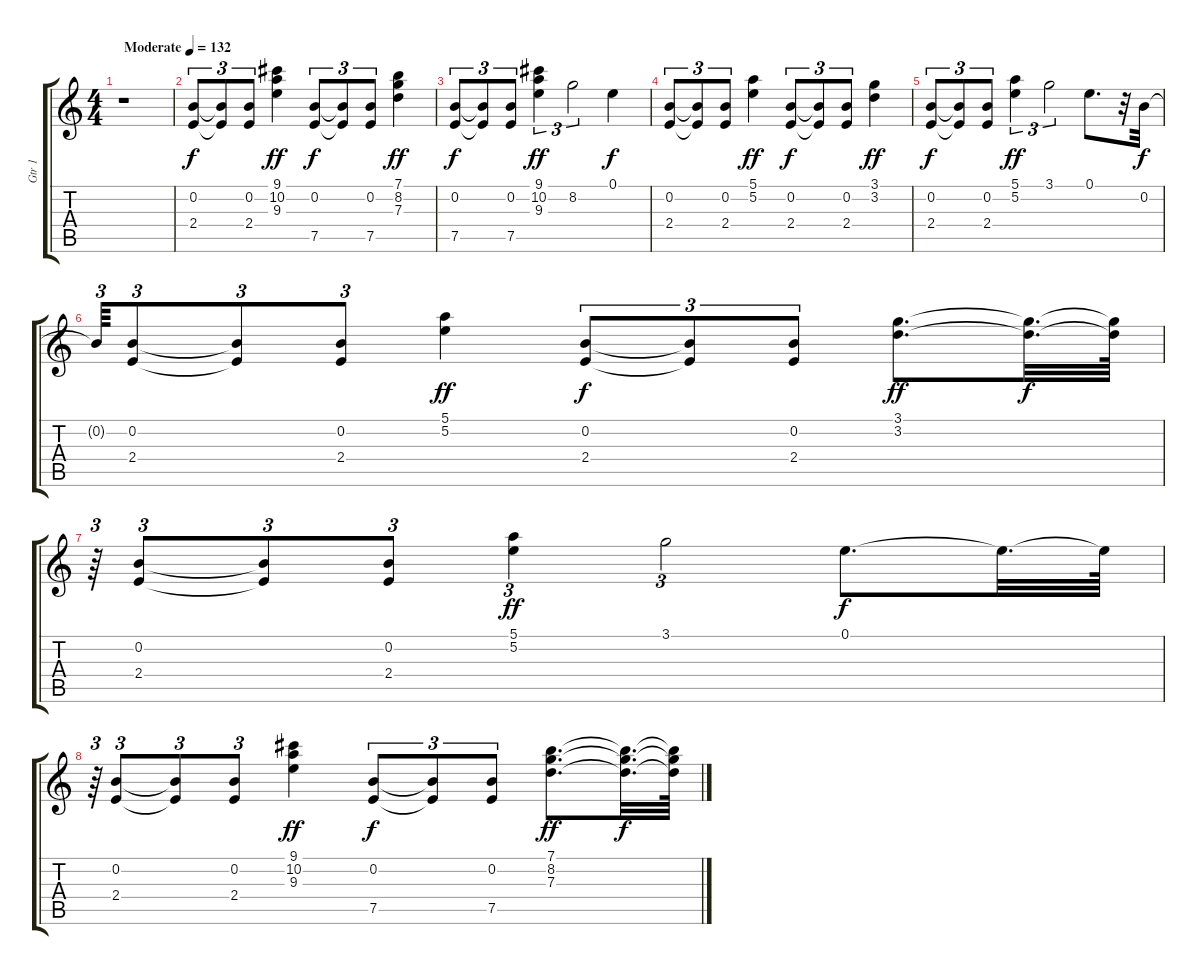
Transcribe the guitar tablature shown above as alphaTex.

\track ("Gtr 1" "Gtr 1") {instrument distortionguitar}
\staff {score tabs}
\tuning (E4 B3 G3 D3 A2 E2) {hide}
\ts (4 4)
\tempo (132 "Moderate")
\clef g2
\ks c
r.1{dy f instrument distortionguitar} |
(0.2 2.4).8{tu (3 2)} (0.2{t} 2.4{t}).8{tu (3 2)} (0.2 2.4).8{tu (3 2)} (9.1 10.2 9.3).4{dy ff} (0.2 7.5).8{tu (3 2) dy f} (0.2{t} 7.5{t}).8{tu (3 2)} (0.2 7.5).8{tu (3 2)} (7.1 8.2 7.3).4{dy ff} |
(0.2 7.5).8{tu (3 2) dy f} (0.2{t} 7.5{t}).8{tu (3 2)} (0.2 7.5).8{tu (3 2)} (9.1 10.2 9.3).4{tu (3 2) dy ff} 8.2.2{tu (3 2)} 0.1.4{dy f} |
(0.2 2.4).8{tu (3 2)} (0.2{t} 2.4{t}).8{tu (3 2)} (0.2 2.4).8{tu (3 2)} (5.1 5.2).4{dy ff} (0.2 2.4).8{tu (3 2) dy f} (0.2{t} 2.4{t}).8{tu (3 2)} (0.2 2.4).8{tu (3 2)} (3.1 3.2).4{dy ff} |
(0.2 2.4).8{tu (3 2) dy f} (0.2{t} 2.4{t}).8{tu (3 2)} (0.2 2.4).8{tu (3 2)} (5.1 5.2).4{tu (3 2) dy ff} 3.1.2{tu (3 2)} 0.1.8{d} r.32 0.2.32{dy f} |
0.2{t}.64{tu (3 2)} (0.2 2.4).8{tu (3 2)} (0.2{t} 2.4{t}).8{tu (3 2)} (0.2 2.4).8{tu (3 2)} (5.1 5.2).4{dy ff} (0.2 2.4).8{tu (3 2) dy f} (0.2{t} 2.4{t}).8{tu (3 2)} (0.2 2.4).8{tu (3 2)} (3.1 3.2).8{d dy ff} (3.1{t} 3.2{t}).32{d dy f} (3.1{t} 3.2{t}).64 |
r.64{tu (3 2)} (0.2 2.4).8{tu (3 2)} (0.2{t} 2.4{t}).8{tu (3 2)} (0.2 2.4).8{tu (3 2)} (5.1 5.2).4{tu (3 2) dy ff} 3.1.2{tu (3 2)} 0.1.8{d dy f} 0.1{t}.32{d} 0.1{t}.64 |
r.64{tu (3 2)} (0.2 2.4).8{tu (3 2)} (0.2{t} 2.4{t}).8{tu (3 2)} (0.2 2.4).8{tu (3 2)} (9.1 10.2 9.3).4{dy ff} (0.2 7.5).8{tu (3 2) dy f} (0.2{t} 7.5{t}).8{tu (3 2)} (0.2 7.5).8{tu (3 2)} (7.1 8.2 7.3).8{d dy ff} (7.1{t} 8.2{t} 7.3{t}).32{d dy f} (7.1{t} 8.2{t} 7.3{t}).64
